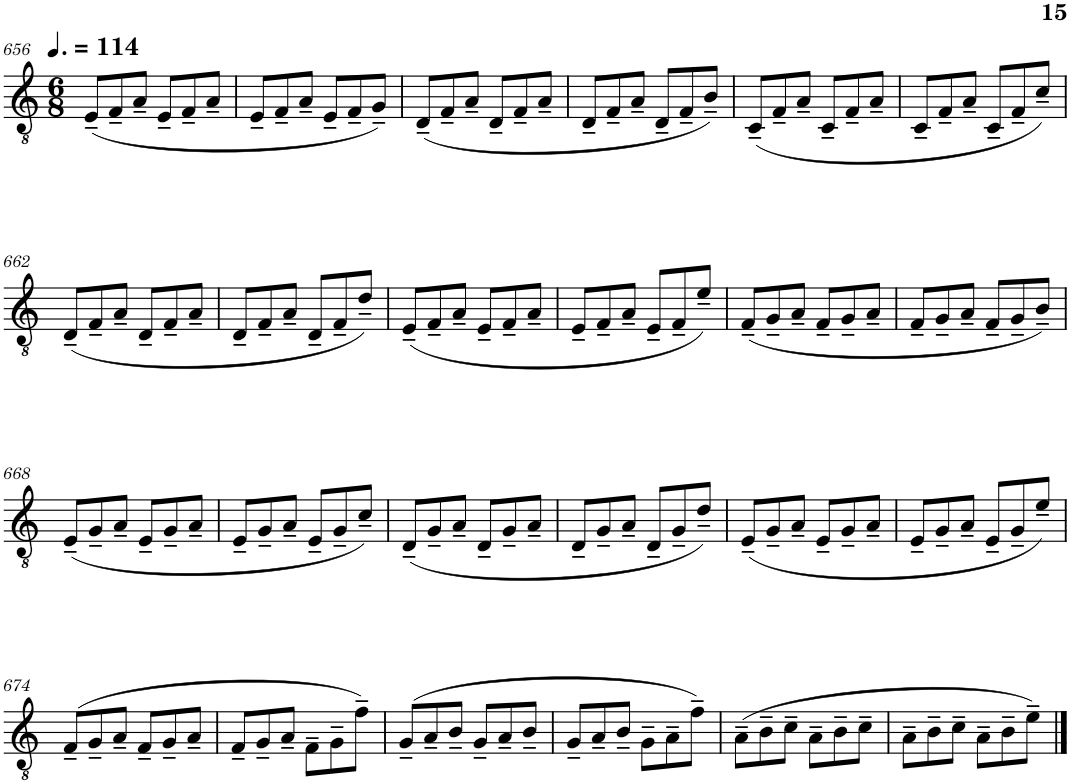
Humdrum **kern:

**kern
*part1
*staff1
*I"Guitarra Elétrica
*I'Guit. El.
!!LO:PB:g=z
*clefGv2
*k[]
*M6/8
*MM171
=656
(8E~/L
8F~/
8A~/J
8E~/L
8F~/
8A~/J
=657
8E~/L
8F~/
8A~/J
8E~/L
8F~/
8G~/J)
=658
(8D~/L
8F~/
8A~/J
8D~/L
8F~/
8A~/J
=659
8D~/L
8F~/
8A~/J
8D~/L
8F~/
8B~/J)
=660
(8C~/L
8F~/
8A~/J
8C~/L
8F~/
8A~/J
=661
8C~/L
8F~/
8A~/J
8C~/L
8F~/
8c~/J)
!!LO:LB:g=z
=662
(8D~/L
8F~/
8A~/J
8D~/L
8F~/
8A~/J
=663
8D~/L
8F~/
8A~/J
8D~/L
8F~/
8d~/J)
=664
(8E~/L
8F~/
8A~/J
8E~/L
8F~/
8A~/J
=665
8E~/L
8F~/
8A~/J
8E~/L
8F~/
8e~/J)
=666
(8F~/L
8G~/
8A~/J
8F~/L
8G~/
8A~/J
=667
8F~/L
8G~/
8A~/J
8F~/L
8G~/
8B~/J)
!!LO:LB:g=z
=668
(8E~/L
8G~/
8A~/J
8E~/L
8G~/
8A~/J
=669
8E~/L
8G~/
8A~/J
8E~/L
8G~/
8c~/J)
=670
(8D~/L
8G~/
8A~/J
8D~/L
8G~/
8A~/J
=671
8D~/L
8G~/
8A~/J
8D~/L
8G~/
8d~/J)
=672
(8E~/L
8G~/
8A~/J
8E~/L
8G~/
8A~/J
=673
8E~/L
8G~/
8A~/J
8E~/L
8G~/
8e~/J)
!!LO:LB:g=z
=674
(8F~/L
8G~/
8A~/J
8F~/L
8G~/
8A~/J
=675
8F~/L
8G~/
8A~/J
8F~\L
8G~\
8f~\J)
=676
(8G~/L
8A~/
8B~/J
8G~/L
8A~/
8B~/J
=677
8G~/L
8A~/
8B~/J
8G~\L
8A~\
8f~\J)
=678
(8A~\L
8B~\
8c~\J
8A~\L
8B~\
8c~\J
=679
8A~\L
8B~\
8c~\J
8A~\L
8B~\
8e~\J)
==
*-
